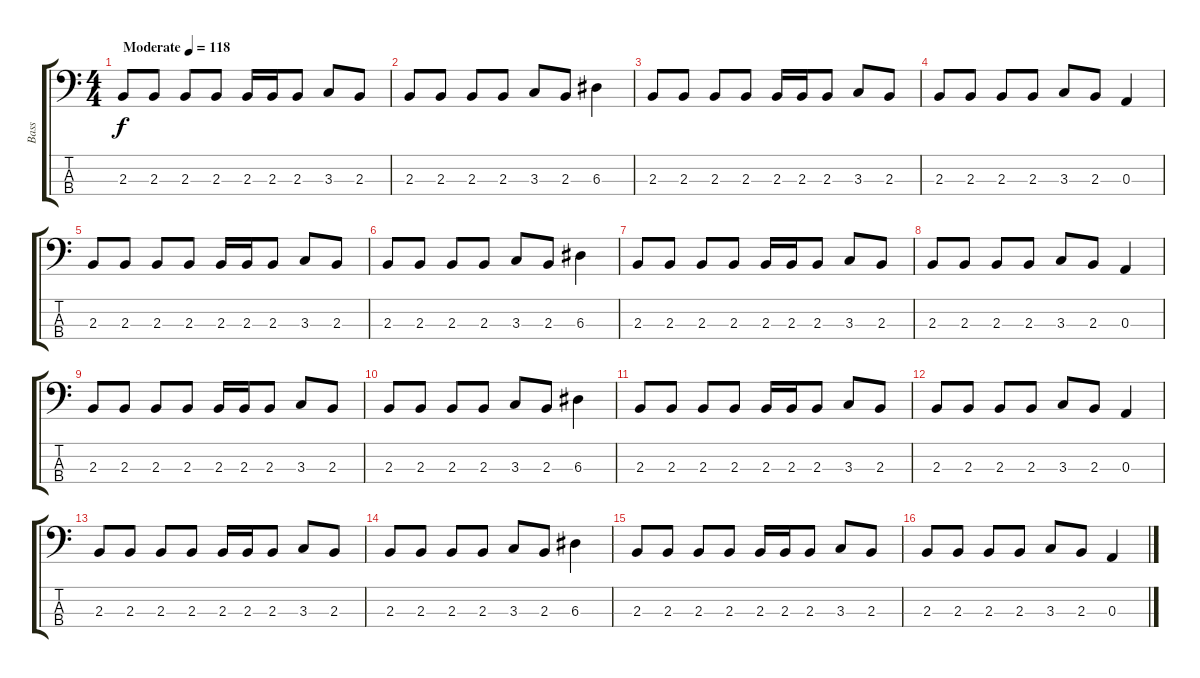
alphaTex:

\track ("Bass" "Bass") {instrument electricbassfinger}
\staff {score tabs}
\tuning (G2 D2 A1 E1) {hide}
\ts (4 4)
\tempo (118 "Moderate")
\clef f4
\ks c
2.3.8{dy f instrument electricbassfinger} 2.3.8 2.3.8 2.3.8 2.3.16 2.3.16 2.3.8 3.3.8 2.3.8 |
2.3.8 2.3.8 2.3.8 2.3.8 3.3.8 2.3.8 6.3.4 |
2.3.8 2.3.8 2.3.8 2.3.8 2.3.16 2.3.16 2.3.8 3.3.8 2.3.8 |
2.3.8 2.3.8 2.3.8 2.3.8 3.3.8 2.3.8 0.3.4 |
2.3.8 2.3.8 2.3.8 2.3.8 2.3.16 2.3.16 2.3.8 3.3.8 2.3.8 |
2.3.8 2.3.8 2.3.8 2.3.8 3.3.8 2.3.8 6.3.4 |
2.3.8 2.3.8 2.3.8 2.3.8 2.3.16 2.3.16 2.3.8 3.3.8 2.3.8 |
2.3.8 2.3.8 2.3.8 2.3.8 3.3.8 2.3.8 0.3.4 |
2.3.8 2.3.8 2.3.8 2.3.8 2.3.16 2.3.16 2.3.8 3.3.8 2.3.8 |
2.3.8 2.3.8 2.3.8 2.3.8 3.3.8 2.3.8 6.3.4 |
2.3.8 2.3.8 2.3.8 2.3.8 2.3.16 2.3.16 2.3.8 3.3.8 2.3.8 |
2.3.8 2.3.8 2.3.8 2.3.8 3.3.8 2.3.8 0.3.4 |
2.3.8 2.3.8 2.3.8 2.3.8 2.3.16 2.3.16 2.3.8 3.3.8 2.3.8 |
2.3.8 2.3.8 2.3.8 2.3.8 3.3.8 2.3.8 6.3.4 |
2.3.8 2.3.8 2.3.8 2.3.8 2.3.16 2.3.16 2.3.8 3.3.8 2.3.8 |
2.3.8 2.3.8 2.3.8 2.3.8 3.3.8 2.3.8 0.3.4
